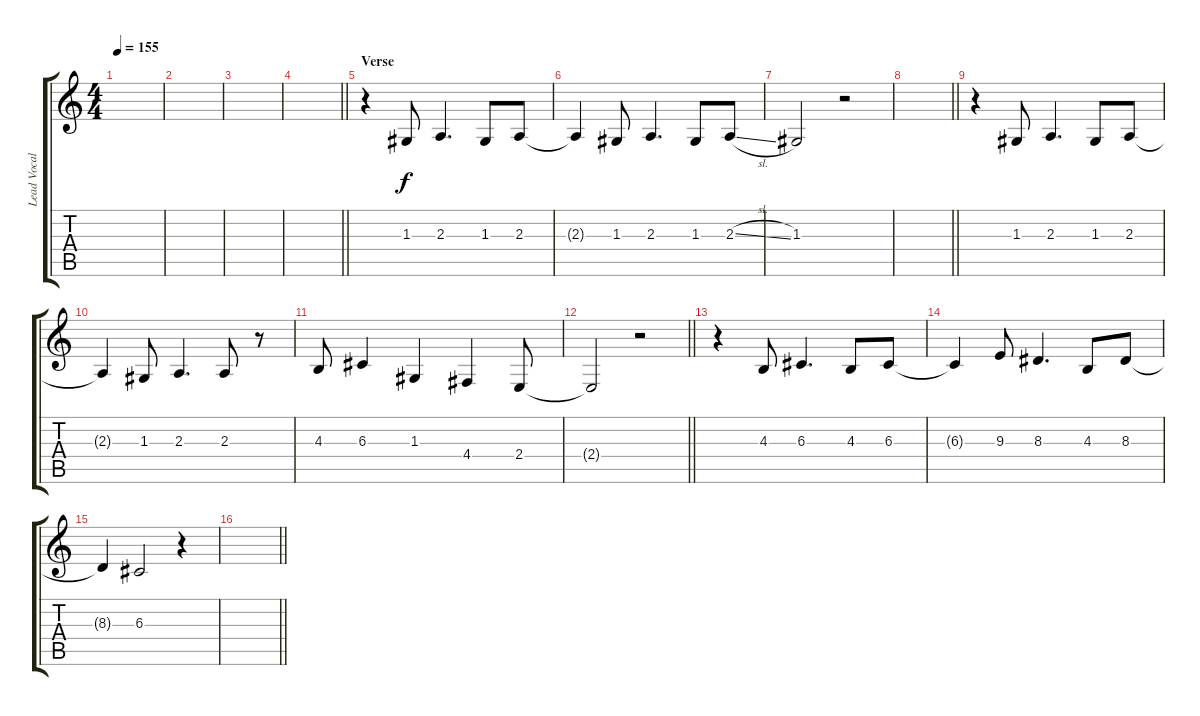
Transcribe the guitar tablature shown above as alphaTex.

\track ("Lead Vocal" "Lead Vocal") {instrument sopranosax}
\staff {score tabs}
\tuning (E4 B3 G3 D3 A2 E2) {hide}
\ts (4 4)
\tempo 155
\clef g2
\ks c
|
|
|
\barLineRight lightlight
|
\section ("" "Verse")
r.4 1.3.8 2.3.4{d} 1.3.8 2.3.8 |
2.3{t}.4 1.3.8 2.3.4{d} 1.3.8 2.3{sl}.8 |
1.3.2 r.2 |
\barLineRight lightlight
|
r.4 1.3.8 2.3.4{d} 1.3.8 2.3.8 |
2.3{t}.4 1.3.8 2.3.4{d} 2.3.8 r.8 |
4.3.8 6.3.4 1.3.4 4.4.4 2.4.8 |
\barLineRight lightlight
2.4{t}.2 r.2 |
r.4 4.3.8 6.3.4{d} 4.3.8 6.3.8 |
6.3{t}.4 9.3.8 8.3.4{d} 4.3.8 8.3.8 |
8.3{t}.4 6.3.2 r.4 |
\barLineRight lightlight
